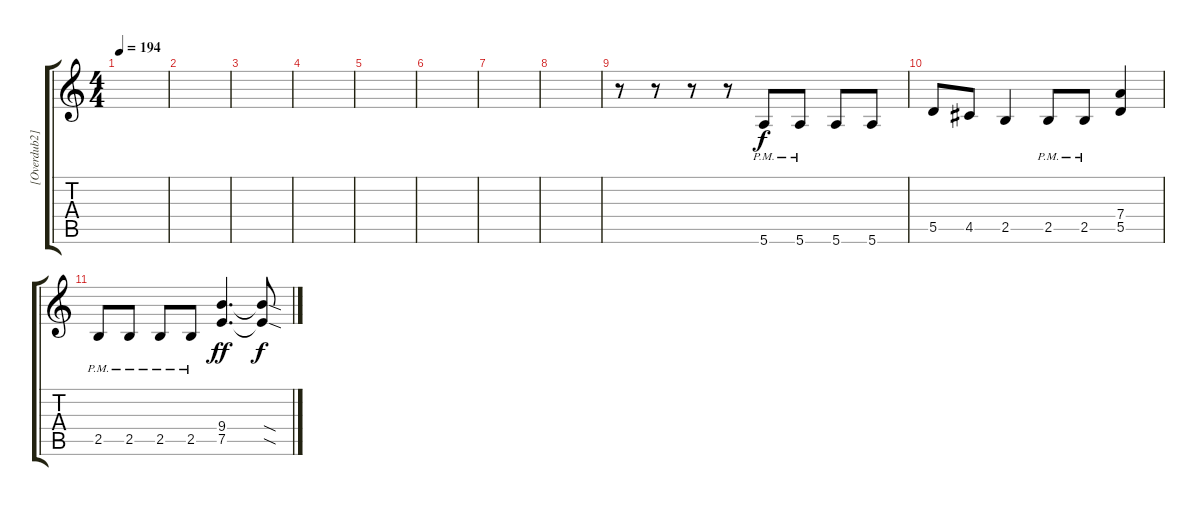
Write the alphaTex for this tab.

\track ("[Overdub2]" "[Overdub2]") {instrument distortionguitar}
\staff {score tabs}
\tuning (E4 B3 G3 D3 A2 E2) {hide}
\ts (4 4)
\tempo 194
\clef g2
\ks c
|
|
|
|
|
|
|
|
r.8 r.8 r.8 r.8 5.6{pm}.8{volume 14 balance 15} 5.6{pm}.8 5.6.8 5.6.8 |
5.5.8 4.5.8 2.5.4 2.5{pm}.8 2.5{pm}.8 (7.4 5.5).4 |
2.5{pm}.8 2.5{pm}.8 2.5{pm}.8 2.5{pm}.8 (9.4 7.5).4{d dy ff} (9.4{sod t} 7.5{sod t}).8{dy f}
